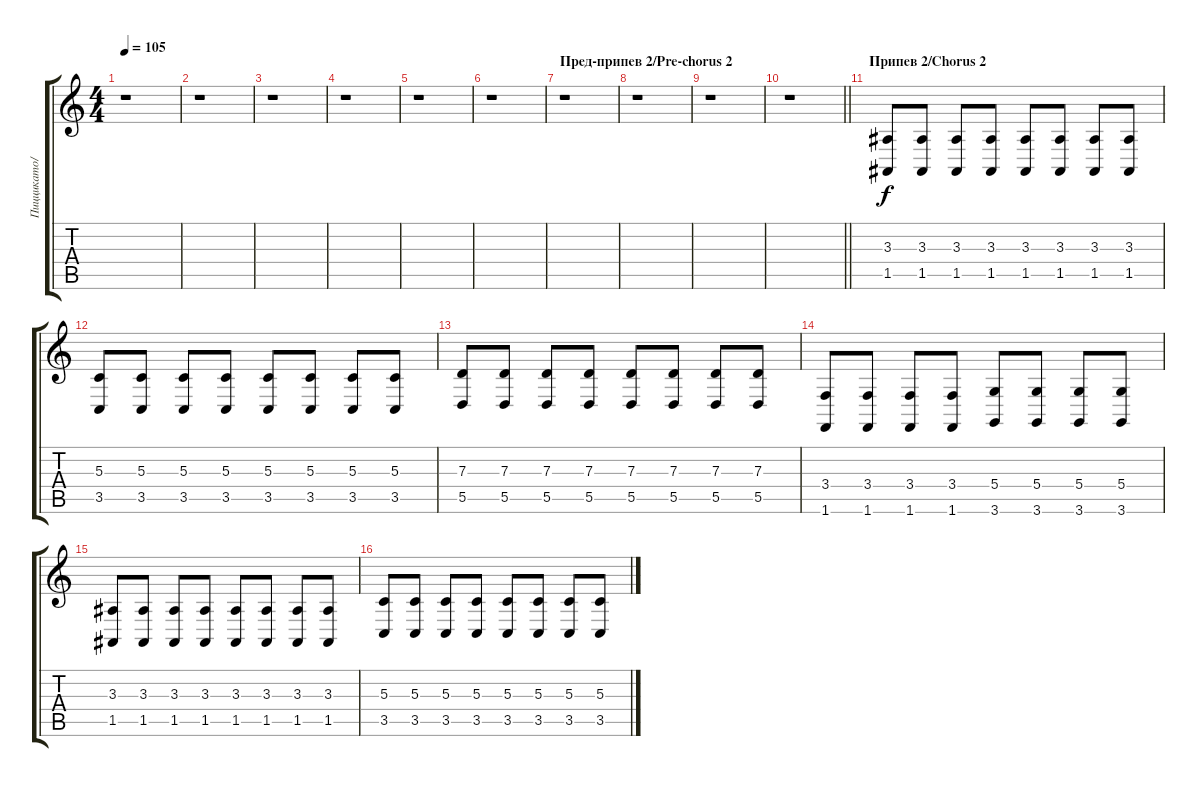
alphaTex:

\track ("Пиццикато/Pizzicato" "Пиццикато/") {instrument pizzicatostrings}
\staff {score tabs}
\tuning (E4 B3 G3 D3 A2 E2) {hide}
\ts (4 4)
\tempo 105
\clef g2
\ks c
r.1{dy f} |
r.1 |
r.1 |
r.1 |
r.1 |
r.1 |
\section ("" "Пред-припев 2/Pre-chorus 2")
r.1 |
r.1 |
r.1 |
\barLineRight lightlight
r.1 |
\section ("" "Припев 2/Chorus 2")
(3.3 1.5).8 (3.3 1.5).8 (3.3 1.5).8 (3.3 1.5).8 (3.3 1.5).8 (3.3 1.5).8 (3.3 1.5).8 (3.3 1.5).8 |
(5.3 3.5).8 (5.3 3.5).8 (5.3 3.5).8 (5.3 3.5).8 (5.3 3.5).8 (5.3 3.5).8 (5.3 3.5).8 (5.3 3.5).8 |
(7.3 5.5).8 (7.3 5.5).8 (7.3 5.5).8 (7.3 5.5).8 (7.3 5.5).8 (7.3 5.5).8 (7.3 5.5).8 (7.3 5.5).8 |
(3.4 1.6).8 (3.4 1.6).8 (3.4 1.6).8 (3.4 1.6).8 (5.4 3.6).8 (5.4 3.6).8 (5.4 3.6).8 (5.4 3.6).8 |
(3.3 1.5).8 (3.3 1.5).8 (3.3 1.5).8 (3.3 1.5).8 (3.3 1.5).8 (3.3 1.5).8 (3.3 1.5).8 (3.3 1.5).8 |
(5.3 3.5).8 (5.3 3.5).8 (5.3 3.5).8 (5.3 3.5).8 (5.3 3.5).8 (5.3 3.5).8 (5.3 3.5).8 (5.3 3.5).8
